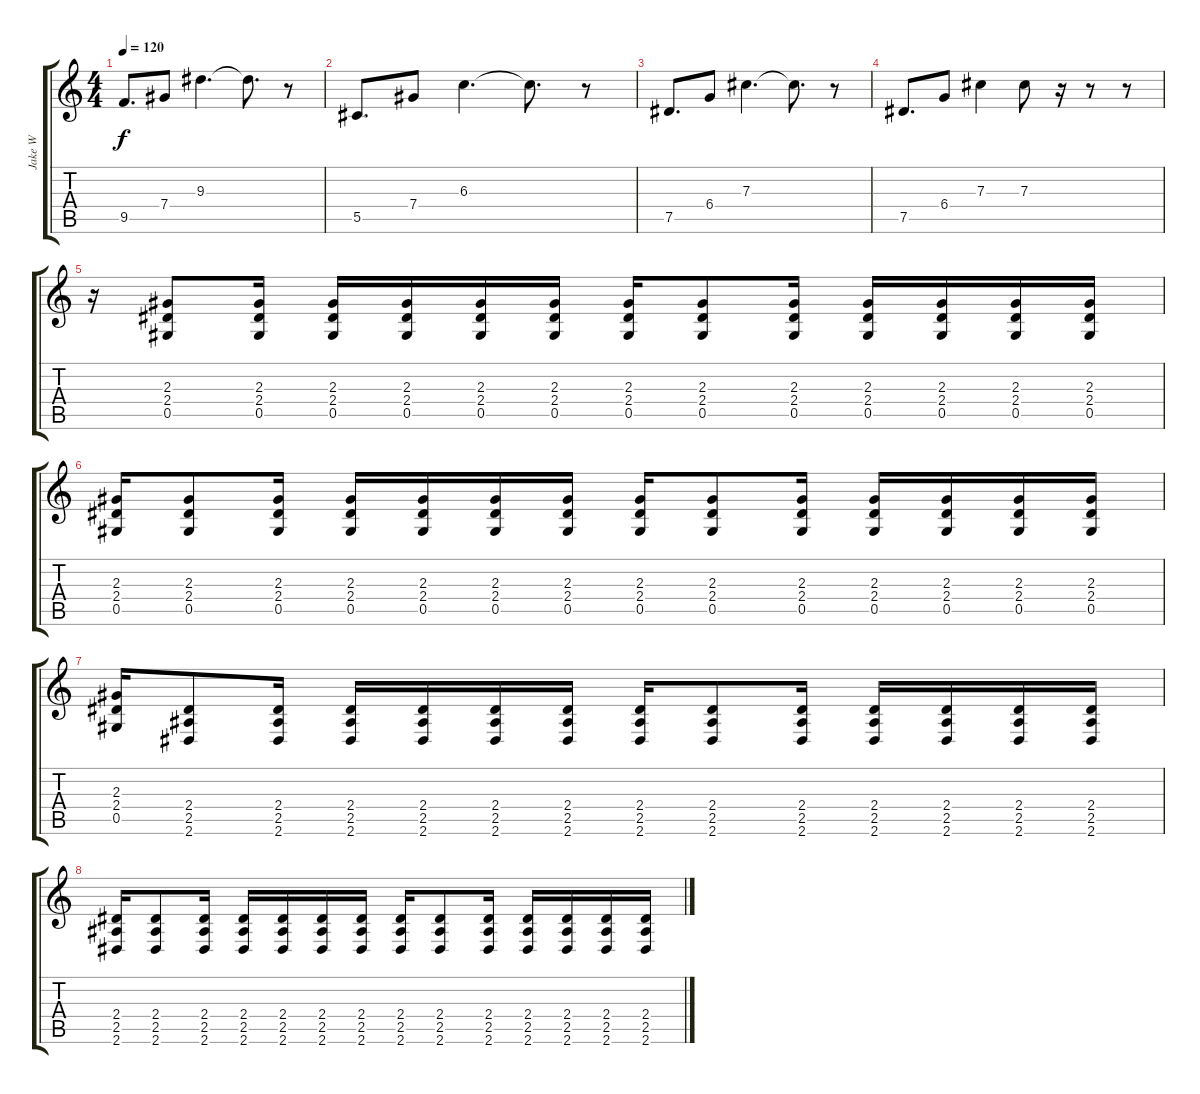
\track ("Jake W" "Jake W") {instrument distortionguitar}
\staff {score tabs}
\tuning (Eb4 Bb3 Gb3 Db3 Ab2 Db2) {hide}
\ts (4 4)
\tempo 120
\clef g2
\ks c
9.5.8{d dy f} 7.4.8 9.3.4{d} 9.3{t}.8{d} r.8 |
5.5.8{d} 7.4.8 6.3.4{d} 6.3{t}.8{d} r.8 |
7.5.8{d} 6.4.8 7.3.4{d} 7.3{t}.8{d} r.8 |
7.5.8{d} 6.4.8 7.3.4 7.3.8 r.16 r.8 r.8 |
r.16 (2.3 2.4 0.5).8 (2.3 2.4 0.5).16 (2.3 2.4 0.5).16 (2.3 2.4 0.5).16 (2.3 2.4 0.5).16 (2.3 2.4 0.5).16 (2.3 2.4 0.5).16 (2.3 2.4 0.5).8 (2.3 2.4 0.5).16 (2.3 2.4 0.5).16 (2.3 2.4 0.5).16 (2.3 2.4 0.5).16 (2.3 2.4 0.5).16 |
(2.3 2.4 0.5).16 (2.3 2.4 0.5).8 (2.3 2.4 0.5).16 (2.3 2.4 0.5).16 (2.3 2.4 0.5).16 (2.3 2.4 0.5).16 (2.3 2.4 0.5).16 (2.3 2.4 0.5).16 (2.3 2.4 0.5).8 (2.3 2.4 0.5).16 (2.3 2.4 0.5).16 (2.3 2.4 0.5).16 (2.3 2.4 0.5).16 (2.3 2.4 0.5).16 |
(2.3 2.4 0.5).16 (2.4 2.5 2.6).8 (2.4 2.5 2.6).16 (2.4 2.5 2.6).16 (2.4 2.5 2.6).16 (2.4 2.5 2.6).16 (2.4 2.5 2.6).16 (2.4 2.5 2.6).16 (2.4 2.5 2.6).8 (2.4 2.5 2.6).16 (2.4 2.5 2.6).16 (2.4 2.5 2.6).16 (2.4 2.5 2.6).16 (2.4 2.5 2.6).16 |
(2.4 2.5 2.6).16 (2.4 2.5 2.6).8 (2.4 2.5 2.6).16 (2.4 2.5 2.6).16 (2.4 2.5 2.6).16 (2.4 2.5 2.6).16 (2.4 2.5 2.6).16 (2.4 2.5 2.6).16 (2.4 2.5 2.6).8 (2.4 2.5 2.6).16 (2.4 2.5 2.6).16 (2.4 2.5 2.6).16 (2.4 2.5 2.6).16 (2.4 2.5 2.6).16
